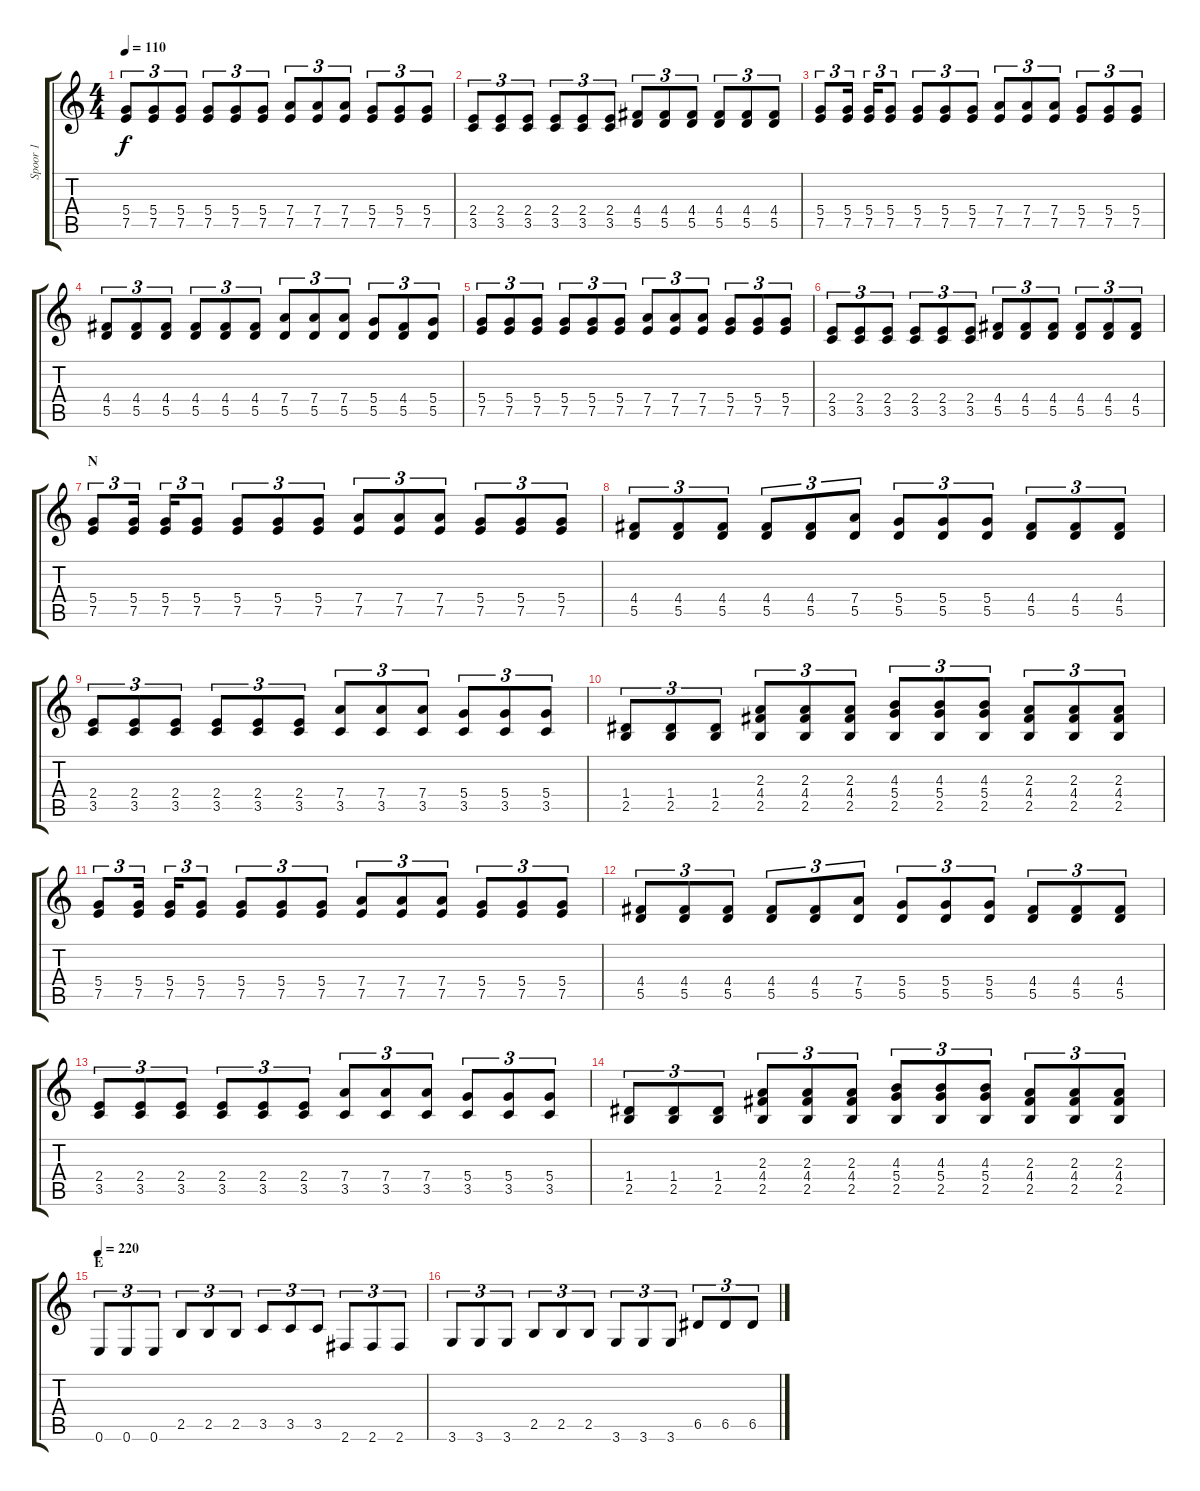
\track ("Spoor 1" "Spoor 1") {instrument overdrivenguitar}
\staff {score tabs}
\tuning (E4 B3 G3 D3 A2 E2) {hide}
\ts (4 4)
\tempo 110
\clef g2
\ks c
(5.4 7.5).8{tu (3 2) dy f} (5.4 7.5).8{tu (3 2)} (5.4 7.5).8{tu (3 2)} (5.4 7.5).8{tu (3 2)} (5.4 7.5).8{tu (3 2)} (5.4 7.5).8{tu (3 2)} (7.4 7.5).8{tu (3 2)} (7.4 7.5).8{tu (3 2)} (7.4 7.5).8{tu (3 2)} (5.4 7.5).8{tu (3 2)} (5.4 7.5).8{tu (3 2)} (5.4 7.5).8{tu (3 2)} |
(2.4 3.5).8{tu (3 2)} (2.4 3.5).8{tu (3 2)} (2.4 3.5).8{tu (3 2)} (2.4 3.5).8{tu (3 2)} (2.4 3.5).8{tu (3 2)} (2.4 3.5).8{tu (3 2)} (4.4 5.5).8{tu (3 2)} (4.4 5.5).8{tu (3 2)} (4.4 5.5).8{tu (3 2)} (4.4 5.5).8{tu (3 2)} (4.4 5.5).8{tu (3 2)} (4.4 5.5).8{tu (3 2)} |
(5.4 7.5).8{tu (3 2)} (5.4 7.5).16{tu (3 2)} (5.4 7.5).16{tu (3 2)} (5.4 7.5).8{tu (3 2)} (5.4 7.5).8{tu (3 2)} (5.4 7.5).8{tu (3 2)} (5.4 7.5).8{tu (3 2)} (7.4 7.5).8{tu (3 2)} (7.4 7.5).8{tu (3 2)} (7.4 7.5).8{tu (3 2)} (5.4 7.5).8{tu (3 2)} (5.4 7.5).8{tu (3 2)} (5.4 7.5).8{tu (3 2)} |
(4.4 5.5).8{tu (3 2)} (4.4 5.5).8{tu (3 2)} (4.4 5.5).8{tu (3 2)} (4.4 5.5).8{tu (3 2)} (4.4 5.5).8{tu (3 2)} (4.4 5.5).8{tu (3 2)} (7.4 5.5).8{tu (3 2)} (7.4 5.5).8{tu (3 2)} (7.4 5.5).8{tu (3 2)} (5.4 5.5).8{tu (3 2)} (4.4 5.5).8{tu (3 2)} (5.4 5.5).8{tu (3 2)} |
(5.4 7.5).8{tu (3 2)} (5.4 7.5).8{tu (3 2)} (5.4 7.5).8{tu (3 2)} (5.4 7.5).8{tu (3 2)} (5.4 7.5).8{tu (3 2)} (5.4 7.5).8{tu (3 2)} (7.4 7.5).8{tu (3 2)} (7.4 7.5).8{tu (3 2)} (7.4 7.5).8{tu (3 2)} (5.4 7.5).8{tu (3 2)} (5.4 7.5).8{tu (3 2)} (5.4 7.5).8{tu (3 2)} |
(2.4 3.5).8{tu (3 2)} (2.4 3.5).8{tu (3 2)} (2.4 3.5).8{tu (3 2)} (2.4 3.5).8{tu (3 2)} (2.4 3.5).8{tu (3 2)} (2.4 3.5).8{tu (3 2)} (4.4 5.5).8{tu (3 2)} (4.4 5.5).8{tu (3 2)} (4.4 5.5).8{tu (3 2)} (4.4 5.5).8{tu (3 2)} (4.4 5.5).8{tu (3 2)} (4.4 5.5).8{tu (3 2)} |
\section ("" "N")
(5.4 7.5).8{tu (3 2)} (5.4 7.5).16{tu (3 2)} (5.4 7.5).16{tu (3 2)} (5.4 7.5).8{tu (3 2)} (5.4 7.5).8{tu (3 2)} (5.4 7.5).8{tu (3 2)} (5.4 7.5).8{tu (3 2)} (7.4 7.5).8{tu (3 2)} (7.4 7.5).8{tu (3 2)} (7.4 7.5).8{tu (3 2)} (5.4 7.5).8{tu (3 2)} (5.4 7.5).8{tu (3 2)} (5.4 7.5).8{tu (3 2)} |
(4.4 5.5).8{tu (3 2)} (4.4 5.5).8{tu (3 2)} (4.4 5.5).8{tu (3 2)} (4.4 5.5).8{tu (3 2)} (4.4 5.5).8{tu (3 2)} (7.4 5.5).8{tu (3 2)} (5.4 5.5).8{tu (3 2)} (5.4 5.5).8{tu (3 2)} (5.4 5.5).8{tu (3 2)} (4.4 5.5).8{tu (3 2)} (4.4 5.5).8{tu (3 2)} (4.4 5.5).8{tu (3 2)} |
(2.4 3.5).8{tu (3 2)} (2.4 3.5).8{tu (3 2)} (2.4 3.5).8{tu (3 2)} (2.4 3.5).8{tu (3 2)} (2.4 3.5).8{tu (3 2)} (2.4 3.5).8{tu (3 2)} (7.4 3.5).8{tu (3 2)} (7.4 3.5).8{tu (3 2)} (7.4 3.5).8{tu (3 2)} (5.4 3.5).8{tu (3 2)} (5.4 3.5).8{tu (3 2)} (5.4 3.5).8{tu (3 2)} |
(1.4 2.5).8{tu (3 2)} (1.4 2.5).8{tu (3 2)} (1.4 2.5).8{tu (3 2)} (2.3 4.4 2.5).8{tu (3 2)} (2.3 4.4 2.5).8{tu (3 2)} (2.3 4.4 2.5).8{tu (3 2)} (4.3 5.4 2.5).8{tu (3 2)} (4.3 5.4 2.5).8{tu (3 2)} (4.3 5.4 2.5).8{tu (3 2)} (2.3 4.4 2.5).8{tu (3 2)} (2.3 4.4 2.5).8{tu (3 2)} (2.3 4.4 2.5).8{tu (3 2)} |
(5.4 7.5).8{tu (3 2)} (5.4 7.5).16{tu (3 2)} (5.4 7.5).16{tu (3 2)} (5.4 7.5).8{tu (3 2)} (5.4 7.5).8{tu (3 2)} (5.4 7.5).8{tu (3 2)} (5.4 7.5).8{tu (3 2)} (7.4 7.5).8{tu (3 2)} (7.4 7.5).8{tu (3 2)} (7.4 7.5).8{tu (3 2)} (5.4 7.5).8{tu (3 2)} (5.4 7.5).8{tu (3 2)} (5.4 7.5).8{tu (3 2)} |
(4.4 5.5).8{tu (3 2)} (4.4 5.5).8{tu (3 2)} (4.4 5.5).8{tu (3 2)} (4.4 5.5).8{tu (3 2)} (4.4 5.5).8{tu (3 2)} (7.4 5.5).8{tu (3 2)} (5.4 5.5).8{tu (3 2)} (5.4 5.5).8{tu (3 2)} (5.4 5.5).8{tu (3 2)} (4.4 5.5).8{tu (3 2)} (4.4 5.5).8{tu (3 2)} (4.4 5.5).8{tu (3 2)} |
(2.4 3.5).8{tu (3 2)} (2.4 3.5).8{tu (3 2)} (2.4 3.5).8{tu (3 2)} (2.4 3.5).8{tu (3 2)} (2.4 3.5).8{tu (3 2)} (2.4 3.5).8{tu (3 2)} (7.4 3.5).8{tu (3 2)} (7.4 3.5).8{tu (3 2)} (7.4 3.5).8{tu (3 2)} (5.4 3.5).8{tu (3 2)} (5.4 3.5).8{tu (3 2)} (5.4 3.5).8{tu (3 2)} |
(1.4 2.5).8{tu (3 2)} (1.4 2.5).8{tu (3 2)} (1.4 2.5).8{tu (3 2)} (2.3 4.4 2.5).8{tu (3 2)} (2.3 4.4 2.5).8{tu (3 2)} (2.3 4.4 2.5).8{tu (3 2)} (4.3 5.4 2.5).8{tu (3 2)} (4.3 5.4 2.5).8{tu (3 2)} (4.3 5.4 2.5).8{tu (3 2)} (2.3 4.4 2.5).8{tu (3 2)} (2.3 4.4 2.5).8{tu (3 2)} (2.3 4.4 2.5).8{tu (3 2)} |
\section ("" "E")
\tempo 220
0.6.8{tu (3 2) volume 13} 0.6.8{tu (3 2)} 0.6.8{tu (3 2)} 2.5.8{tu (3 2)} 2.5.8{tu (3 2)} 2.5.8{tu (3 2)} 3.5.8{tu (3 2)} 3.5.8{tu (3 2)} 3.5.8{tu (3 2)} 2.6.8{tu (3 2)} 2.6.8{tu (3 2)} 2.6.8{tu (3 2)} |
3.6.8{tu (3 2)} 3.6.8{tu (3 2)} 3.6.8{tu (3 2)} 2.5.8{tu (3 2)} 2.5.8{tu (3 2)} 2.5.8{tu (3 2)} 3.6.8{tu (3 2)} 3.6.8{tu (3 2)} 3.6.8{tu (3 2)} 6.5.8{tu (3 2)} 6.5.8{tu (3 2)} 6.5.8{tu (3 2)}
